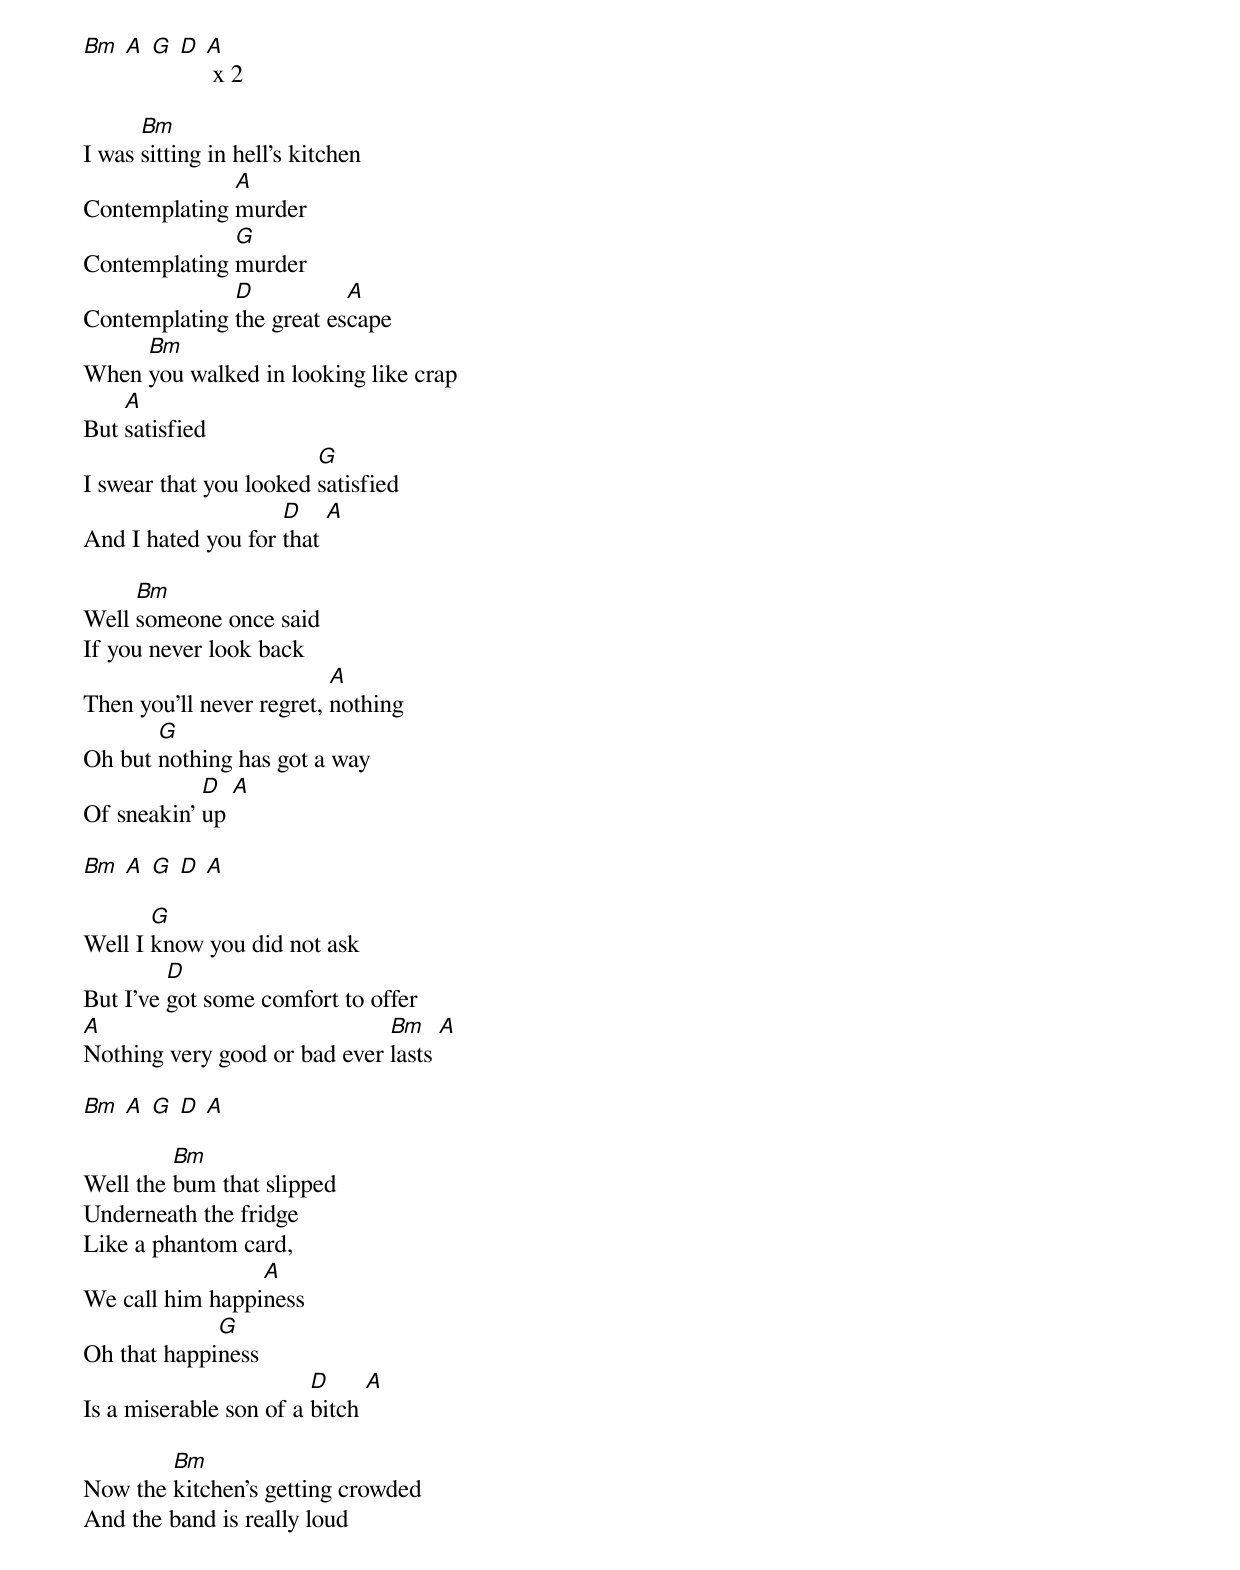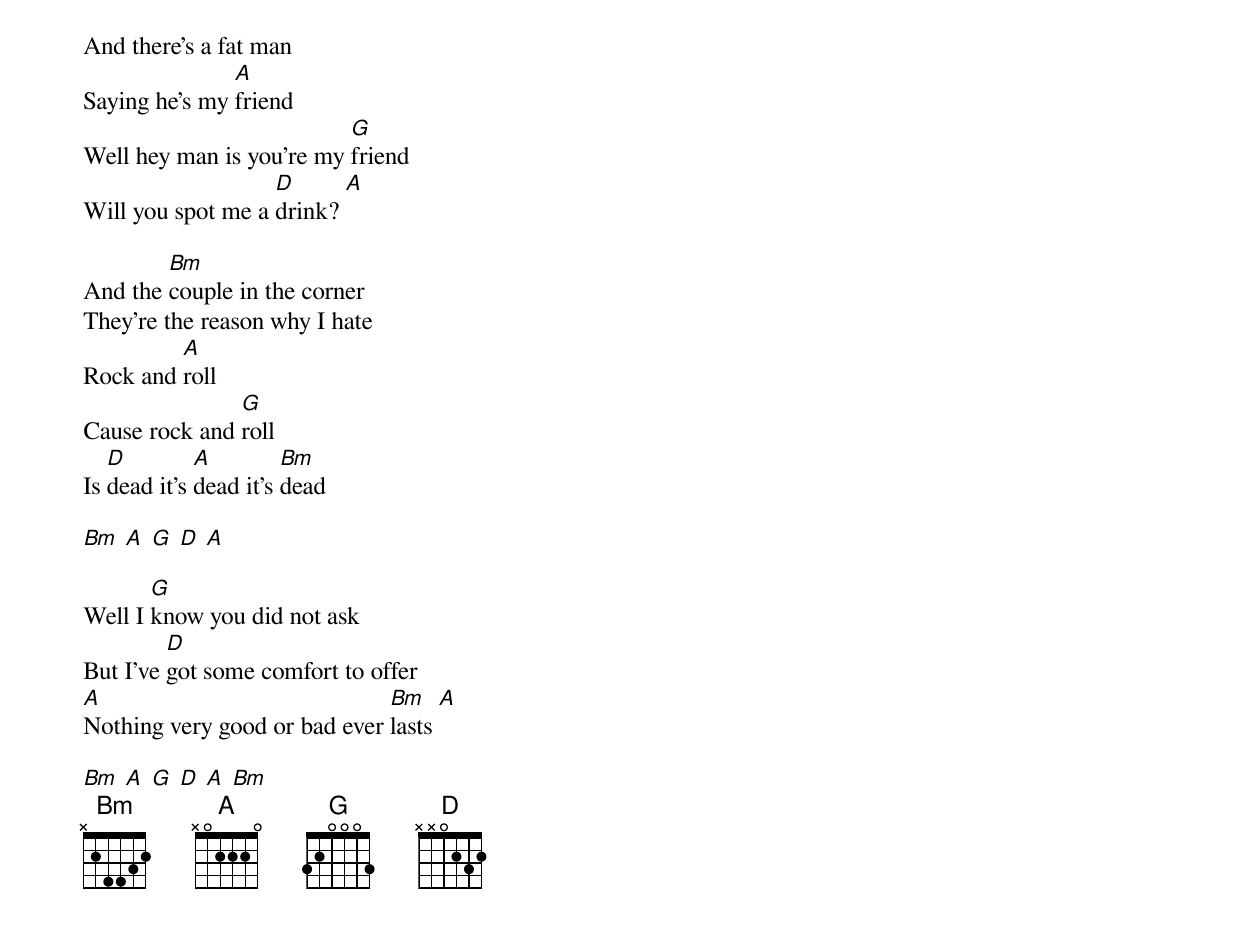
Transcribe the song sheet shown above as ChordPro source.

[Bm] [A] [G] [D] [A] x 2

I was [Bm]sitting in hell's kitchen
Contemplating [A]murder
Contemplating [G]murder
Contemplating [D]the great es[A]cape
When [Bm]you walked in looking like crap
But [A]satisfied
I swear that you looked [G]satisfied
And I hated you for [D]that [A]

Well [Bm]someone once said
If you never look back
Then you'll never regret, [A]nothing
Oh but [G]nothing has got a way
Of sneakin' [D]up [A]

[Bm] [A] [G] [D] [A]

Well I [G]know you did not ask
But I've [D]got some comfort to offer
[A]Nothing very good or bad ever [Bm]lasts [A]

[Bm] [A] [G] [D] [A]

Well the [Bm]bum that slipped
Underneath the fridge
Like a phantom card,
We call him happi[A]ness
Oh that happi[G]ness
Is a miserable son of a [D]bitch [A]

Now the [Bm]kitchen's getting crowded
And the band is really loud
And there's a fat man
Saying he's my [A]friend
Well hey man is you're my [G]friend
Will you spot me a [D]drink? [A]

And the [Bm]couple in the corner
They're the reason why I hate
Rock and [A]roll
Cause rock and [G]roll
Is [D]dead it's [A]dead it's [Bm]dead

[Bm] [A] [G] [D] [A]

Well I [G]know you did not ask
But I've [D]got some comfort to offer
[A]Nothing very good or bad ever [Bm]lasts [A]

[Bm] [A] [G] [D] [A] [Bm]
